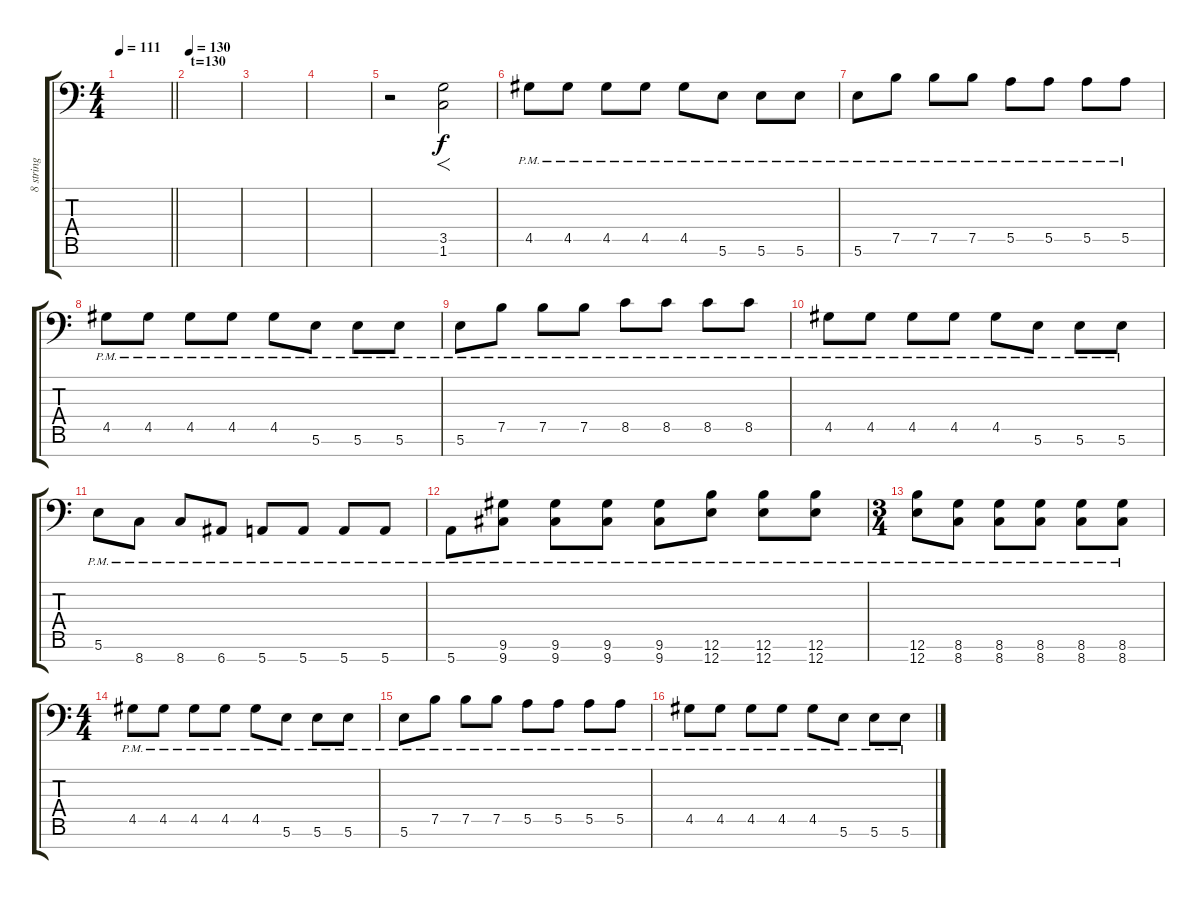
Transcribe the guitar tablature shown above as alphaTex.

\track ("8 string" "8 string") {instrument distortionguitar}
\staff {score tabs}
\tuning (B3 G3 D3 A2 E2 B1 E1) {hide}
\ts (4 4)
\tempo 111
\clef f4
\barLineRight lightlight
\ks c
|
\section ("" "t=130")
\tempo 130
|
|
|
r.2 (3.5 1.6).2{f} |
4.5{pm}.8{dy f} 4.5{pm}.8 4.5{pm}.8 4.5{pm}.8 4.5{pm}.8 5.6{pm}.8 5.6{pm}.8 5.6{pm}.8 |
5.6{pm}.8 7.5{pm}.8 7.5{pm}.8 7.5{pm}.8 5.5{pm}.8 5.5{pm}.8 5.5{pm}.8 5.5{pm}.8 |
4.5{pm}.8 4.5{pm}.8 4.5{pm}.8 4.5{pm}.8 4.5{pm}.8 5.6{pm}.8 5.6{pm}.8 5.6{pm}.8 |
5.6{pm}.8 7.5{pm}.8 7.5{pm}.8 7.5{pm}.8 8.5{pm}.8 8.5{pm}.8 8.5{pm}.8 8.5{pm}.8 |
4.5{pm}.8 4.5{pm}.8 4.5{pm}.8 4.5{pm}.8 4.5{pm}.8 5.6{pm}.8 5.6{pm}.8 5.6{pm}.8 |
5.6{pm}.8 8.7{pm}.8 8.7{pm}.8 6.7{pm}.8 5.7{pm}.8 5.7{pm}.8 5.7{pm}.8 5.7{pm}.8 |
5.7{pm}.8 (9.6{pm} 9.7{pm}).8 (9.6{pm} 9.7{pm}).8 (9.6{pm} 9.7{pm}).8 (9.6{pm} 9.7{pm}).8 (12.6{pm} 12.7{pm}).8 (12.6{pm} 12.7{pm}).8 (12.6{pm} 12.7{pm}).8 |
\ts (3 4)
(12.6{pm} 12.7{pm}).8 (8.6{pm} 8.7{pm}).8 (8.6{pm} 8.7{pm}).8 (8.6{pm} 8.7{pm}).8 (8.6{pm} 8.7{pm}).8 (8.6{pm} 8.7{pm}).8 |
\ts (4 4)
4.5{pm}.8 4.5{pm}.8 4.5{pm}.8 4.5{pm}.8 4.5{pm}.8 5.6{pm}.8 5.6{pm}.8 5.6{pm}.8 |
5.6{pm}.8 7.5{pm}.8 7.5{pm}.8 7.5{pm}.8 5.5{pm}.8 5.5{pm}.8 5.5{pm}.8 5.5{pm}.8 |
4.5{pm}.8 4.5{pm}.8 4.5{pm}.8 4.5{pm}.8 4.5{pm}.8 5.6{pm}.8 5.6{pm}.8 5.6{pm}.8
